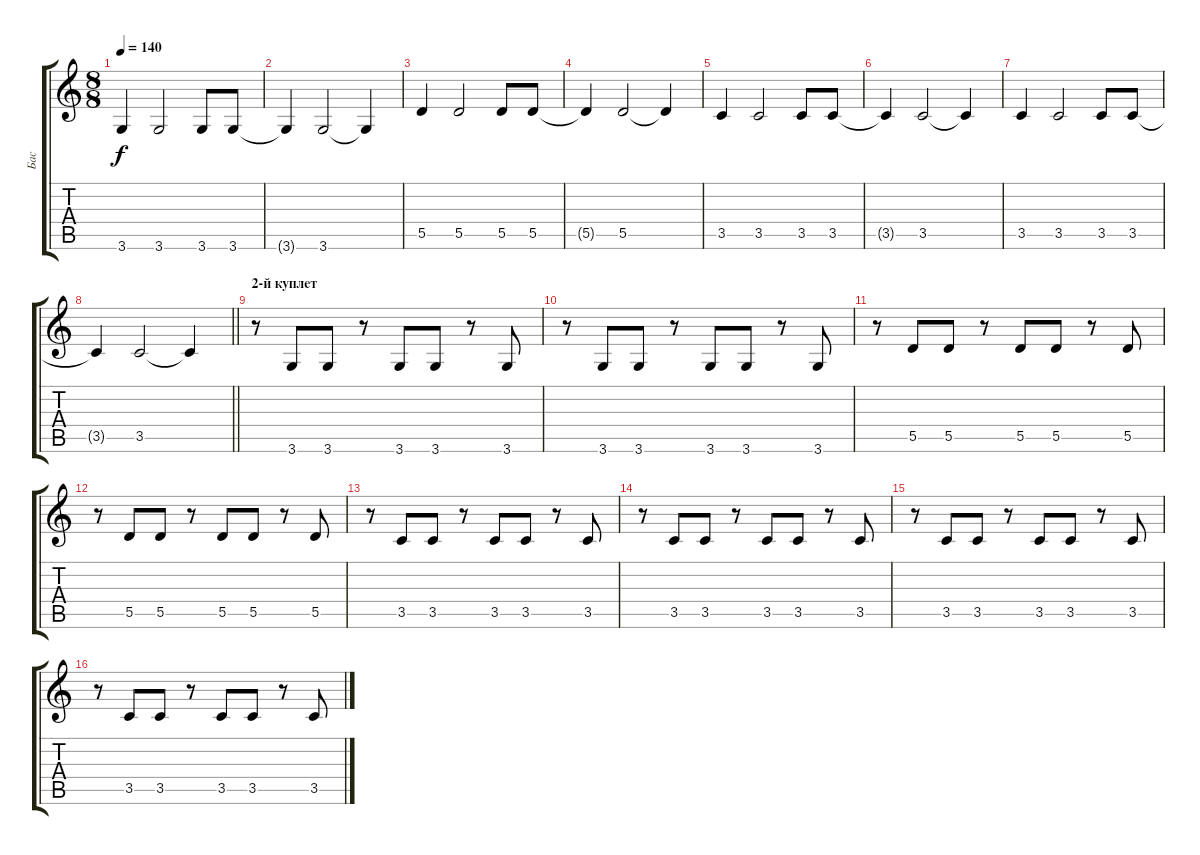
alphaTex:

\track ("Бас" "Бас") {instrument acousticbass}
\staff {score tabs}
\tuning (E4 B3 G3 D3 A2 E2) {hide}
\ts (8 8)
\tempo 140
\clef g2
\ks c
3.6.4{dy f} 3.6.2 3.6.8 3.6.8 |
3.6{t}.4 3.6.2 3.6{t}.4 |
5.5.4 5.5.2 5.5.8 5.5.8 |
5.5{t}.4 5.5.2 5.5{t}.4 |
3.5.4 3.5.2 3.5.8 3.5.8 |
3.5{t}.4 3.5.2 3.5{t}.4 |
3.5.4 3.5.2 3.5.8 3.5.8 |
\barLineRight lightlight
3.5{t}.4 3.5.2 3.5{t}.4 |
\section ("" "2-й куплет")
r.8 3.6.8 3.6.8 r.8 3.6.8 3.6.8 r.8 3.6.8 |
r.8 3.6.8 3.6.8 r.8 3.6.8 3.6.8 r.8 3.6.8 |
r.8 5.5.8 5.5.8 r.8 5.5.8 5.5.8 r.8 5.5.8 |
r.8 5.5.8 5.5.8 r.8 5.5.8 5.5.8 r.8 5.5.8 |
r.8 3.5.8 3.5.8 r.8 3.5.8 3.5.8 r.8 3.5.8 |
r.8 3.5.8 3.5.8 r.8 3.5.8 3.5.8 r.8 3.5.8 |
r.8 3.5.8 3.5.8 r.8 3.5.8 3.5.8 r.8 3.5.8 |
r.8 3.5.8 3.5.8 r.8 3.5.8 3.5.8 r.8 3.5.8
